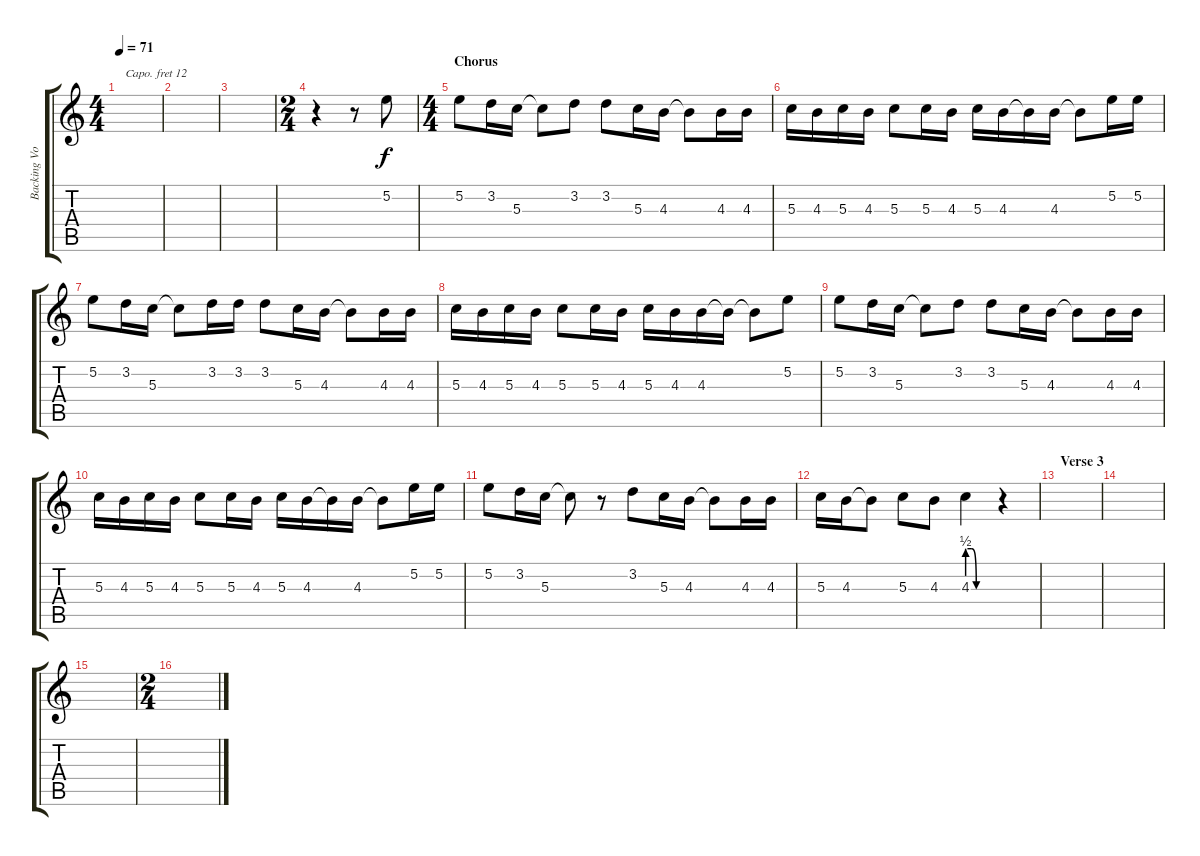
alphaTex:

\track ("Backing Vocals" "Backing Vo") {instrument acousticgrandpiano}
\staff {score tabs}
\capo 12
\tuning (E4 B3 G3 D3 A2 E2) {hide}
\ts (4 4)
\tempo 71
\clef g2
\ks c
|
|
|
\ts (2 4)
r.4 r.8 5.2.8 |
\ts (4 4)
\section ("" "Chorus")
5.2.8 3.2.16 5.3.16 5.3{t}.8 3.2.8 3.2.8 5.3.16 4.3.16 4.3{t}.8 4.3.16 4.3.16 |
5.3.16 4.3.16 5.3.16 4.3.16 5.3.8 5.3.16 4.3.16 5.3.16 4.3.16 4.3{t}.16 4.3.16 4.3{t}.8 5.2.16 5.2.16 |
5.2.8 3.2.16 5.3.16 5.3{t}.8 3.2.16 3.2.16 3.2.8 5.3.16 4.3.16 4.3{t}.8 4.3.16 4.3.16 |
5.3.16 4.3.16 5.3.16 4.3.16 5.3.8 5.3.16 4.3.16 5.3.16 4.3.16 4.3.16 4.3{t}.16 4.3{t}.8 5.2.8 |
5.2.8 3.2.16 5.3.16 5.3{t}.8 3.2.8 3.2.8 5.3.16 4.3.16 4.3{t}.8 4.3.16 4.3.16 |
5.3.16 4.3.16 5.3.16 4.3.16 5.3.8 5.3.16 4.3.16 5.3.16 4.3.16 4.3{t}.16 4.3.16 4.3{t}.8 5.2.16 5.2.16 |
5.2.8 3.2.16 5.3.16 5.3{t}.8 r.8 3.2.8 5.3.16 4.3.16 4.3{t}.8 4.3.16 4.3.16 |
5.3.16 4.3.16 4.3{t}.8 5.3.8 4.3.8 4.3{be (custom 0 2 10 2 20 0 60 0)}.4 r.4 |
\section ("" "Verse 3")
|
|
|
\ts (2 4)
